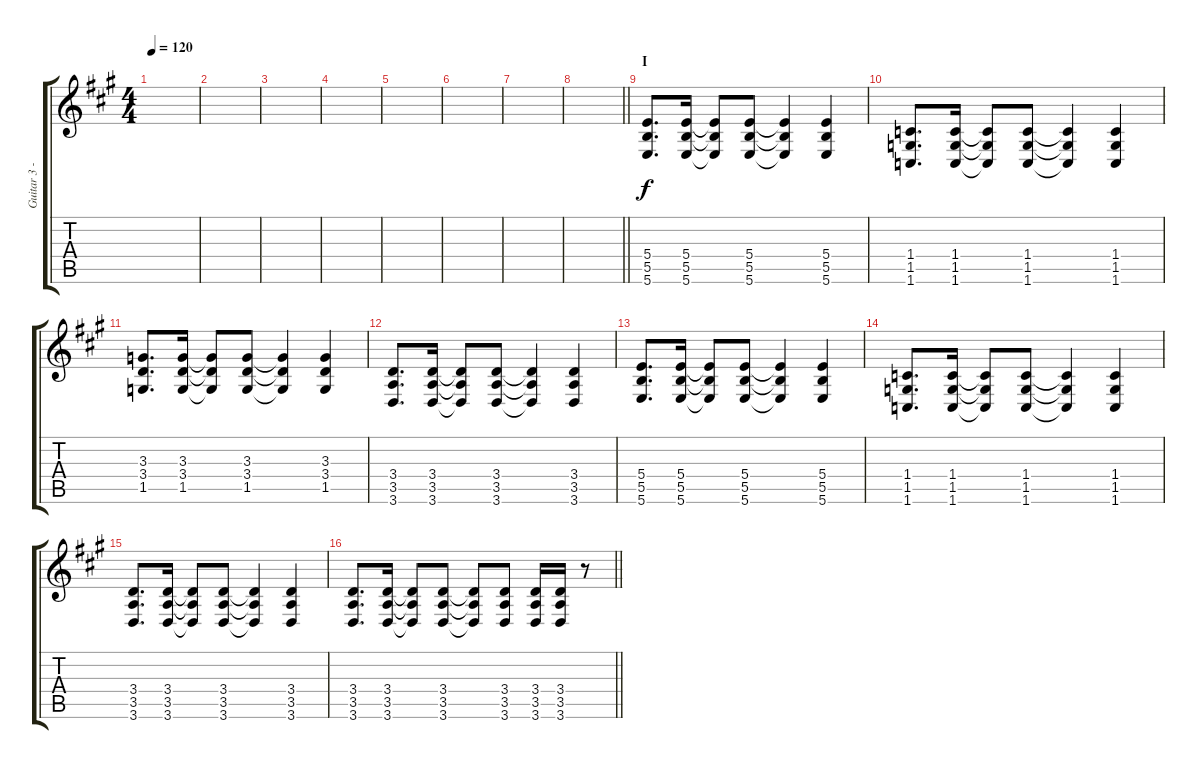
\track ("Guitar 3 - Aoi" "Guitar 3 -") {instrument distortionguitar}
\staff {score tabs}
\tuning (Db4 Ab3 E3 B2 Gb2 B1) {hide}
\ts (4 4)
\tempo 120
\clef g2
\ks a
|
|
|
|
|
|
|
\barLineRight lightlight
|
\section ("" "I")
(5.4 5.5 5.6).8{d} (5.4 5.5 5.6).16 (5.4{t} 5.5{t} 5.6{t}).8 (5.4 5.5 5.6).8 (5.4{t} 5.5{t} 5.6{t}).4 (5.4 5.5 5.6).4 |
(1.4 1.5 1.6).8{d} (1.4 1.5 1.6).16 (1.4{t} 1.5{t} 1.6{t}).8 (1.4 1.5 1.6).8 (1.4{t} 1.5{t} 1.6{t}).4 (1.4 1.5 1.6).4 |
(3.3 3.4 1.5).8{d} (3.3 3.4 1.5).16 (3.3{t} 3.4{t} 1.5{t}).8 (3.3 3.4 1.5).8 (3.3{t} 3.4{t} 1.5{t}).4 (3.3 3.4 1.5).4 |
(3.4 3.5 3.6).8{d} (3.4 3.5 3.6).16 (3.4{t} 3.5{t} 3.6{t}).8 (3.4 3.5 3.6).8 (3.4{t} 3.5{t} 3.6{t}).4 (3.4 3.5 3.6).4 |
(5.4 5.5 5.6).8{d} (5.4 5.5 5.6).16 (5.4{t} 5.5{t} 5.6{t}).8 (5.4 5.5 5.6).8 (5.4{t} 5.5{t} 5.6{t}).4 (5.4 5.5 5.6).4 |
(1.4 1.5 1.6).8{d} (1.4 1.5 1.6).16 (1.4{t} 1.5{t} 1.6{t}).8 (1.4 1.5 1.6).8 (1.4{t} 1.5{t} 1.6{t}).4 (1.4 1.5 1.6).4 |
(3.4 3.5 3.6).8{d} (3.4 3.5 3.6).16 (3.4{t} 3.5{t} 3.6{t}).8 (3.4 3.5 3.6).8 (3.4{t} 3.5{t} 3.6{t}).4 (3.4 3.5 3.6).4 |
\barLineRight lightlight
(3.4 3.5 3.6).8{d} (3.4 3.5 3.6).16 (3.4{t} 3.5{t} 3.6{t}).8 (3.4 3.5 3.6).8 (3.4{t} 3.5{t} 3.6{t}).8 (3.4 3.5 3.6).8 (3.4 3.5 3.6).16 (3.4 3.5 3.6).16 r.8
